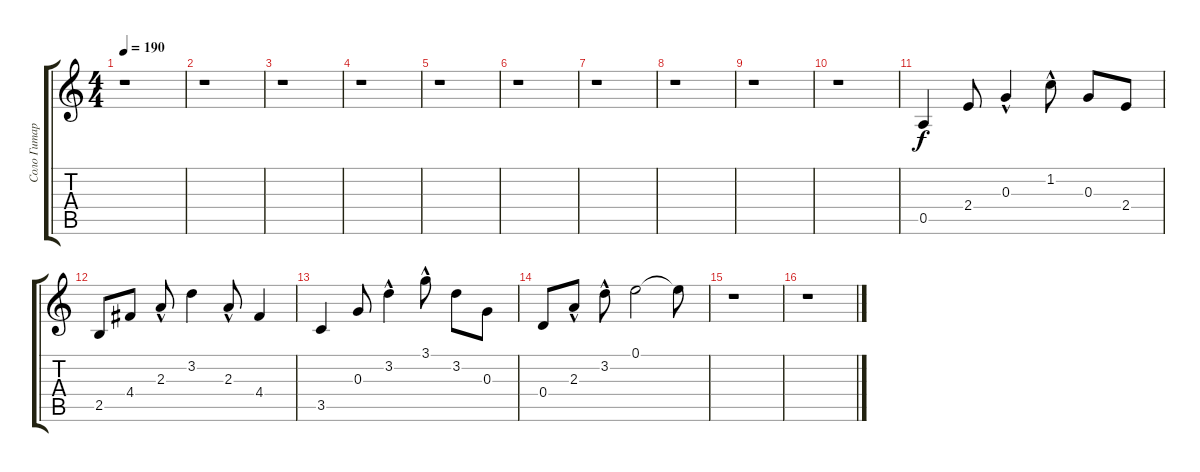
\track ("Соло Гитара Clean" "Соло Гитар") {instrument electricguitarclean}
\staff {score tabs}
\tuning (E4 B3 G3 D3 A2 E2) {hide}
\ts (4 4)
\tempo 190
\clef g2
\ks c
r.1{dy f} |
r.1 |
r.1 |
r.1 |
r.1 |
r.1 |
r.1 |
r.1 |
r.1 |
r.1 |
0.5.4 2.4.8 0.3{hac}.4 1.2{hac}.8 0.3.8 2.4.8 |
2.5.8 4.4.8 2.3{hac}.8 3.2.4 2.3{hac}.8 4.4.4 |
3.5.4 0.3.8 3.2{hac}.4 3.1{hac}.8 3.2.8 0.3.8 |
0.4.8 2.3{hac}.8 3.2{hac}.8 0.1.2 0.1{t}.8 |
r.1 |
r.1
